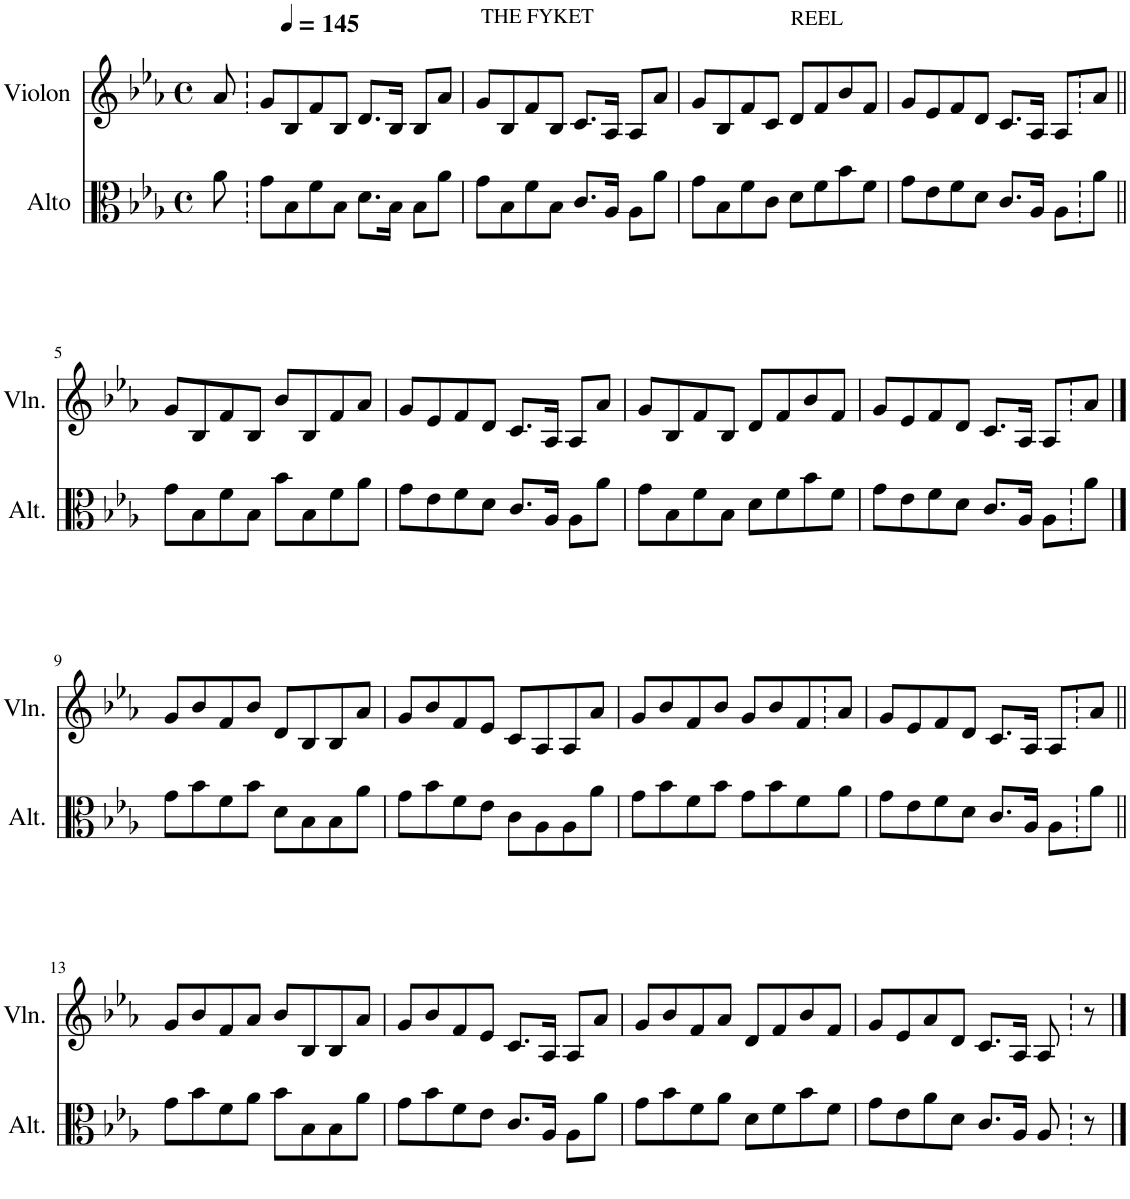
**kern	**kern
*part2	*part1
*staff2	*staff1
*I"Alto	*I"Violon
*I'Alt.	*I'Vln.
*clefC3	*clefG2
*k[b-e-a-]	*k[b-e-a-]
*M4/4	*M4/4
*met(c)	*met(c)
*MM145	*MM145
=	=
8a-\	8a-/
=1	=1
8g\L	8g/L
8B-\	8B-/
8f\	8f/
8B-\J	8B-/J
8.d\L	8.d/L
16B-\Jk	16B-/Jk
8B-\L	8B-/L
8a-\J	8a-/J
=2	=2
!	!LO:TX:a:t=THE FYKET
8g\L	8g/L
8B-\	8B-/
8f\	8f/
8B-\J	8B-/J
8.c/L	8.c/L
16A-/Jk	16A-/Jk
8A-\L	8A-/L
8a-\J	8a-/J
=3	=3
8g\L	8g/L
8B-\	8B-/
8f\	8f/
8c\J	8c/J
!	!LO:TX:a:t=REEL
8d\L	8d/L
8f\	8f/
8b-\	8b-/
8f\J	8f/J
=4	=4
8g\L	8g/L
8e-\	8e-/
8f\	8f/
8d\J	8d/J
8.c/L	8.c/L
16A-/Jk	16A-/Jk
8A-\L	8A-/L
8a-\J	8a-/J
!!LO:LB:g=z
=5||	=5||
8g\L	8g/L
8B-\	8B-/
8f\	8f/
8B-\J	8B-/J
8b-\L	8b-/L
8B-\	8B-/
8f\	8f/
8a-\J	8a-/J
=6	=6
8g\L	8g/L
8e-\	8e-/
8f\	8f/
8d\J	8d/J
8.c/L	8.c/L
16A-/Jk	16A-/Jk
8A-\L	8A-/L
8a-\J	8a-/J
=7	=7
8g\L	8g/L
8B-\	8B-/
8f\	8f/
8B-\J	8B-/J
8d\L	8d/L
8f\	8f/
8b-\	8b-/
8f\J	8f/J
=8	=8
8g\L	8g/L
8e-\	8e-/
8f\	8f/
8d\J	8d/J
8.c/L	8.c/L
16A-/Jk	16A-/Jk
8A-\L	8A-/L
8a-\J	8a-/J
!!LO:LB:g=z
==9	==9
8g\L	8g/L
8b-\	8b-/
8f\	8f/
8b-\J	8b-/J
8d\L	8d/L
8B-\	8B-/
8B-\	8B-/
8a-\J	8a-/J
=10	=10
8g\L	8g/L
8b-\	8b-/
8f\	8f/
8e-\J	8e-/J
8c\L	8c/L
8A-\	8A-/
8A-\	8A-/
8a-\J	8a-/J
=11	=11
8g\L	8g/L
8b-\	8b-/
8f\	8f/
8b-\J	8b-/J
8g\L	8g/L
8b-\	8b-/
8f\	8f/
8a-\J	8a-/J
=12	=12
8g\L	8g/L
8e-\	8e-/
8f\	8f/
8d\J	8d/J
8.c/L	8.c/L
16A-/Jk	16A-/Jk
8A-\L	8A-/L
8a-\J	8a-/J
!!LO:LB:g=z
=13||	=13||
8g\L	8g/L
8b-\	8b-/
8f\	8f/
8a-\J	8a-/J
8b-\L	8b-/L
8B-\	8B-/
8B-\	8B-/
8a-\J	8a-/J
=14	=14
8g\L	8g/L
8b-\	8b-/
8f\	8f/
8e-\J	8e-/J
8.c/L	8.c/L
16A-/Jk	16A-/Jk
8A-\L	8A-/L
8a-\J	8a-/J
=15	=15
8g\L	8g/L
8b-\	8b-/
8f\	8f/
8a-\J	8a-/J
8d\L	8d/L
8f\	8f/
8b-\	8b-/
8f\J	8f/J
=16	=16
8g\L	8g/L
8e-\	8e-/
8a-\	8a-/
8d\J	8d/J
8.c/L	8.c/L
16A-/Jk	16A-/Jk
8A-/	8A-/
8r	8r
==	==
*-	*-
